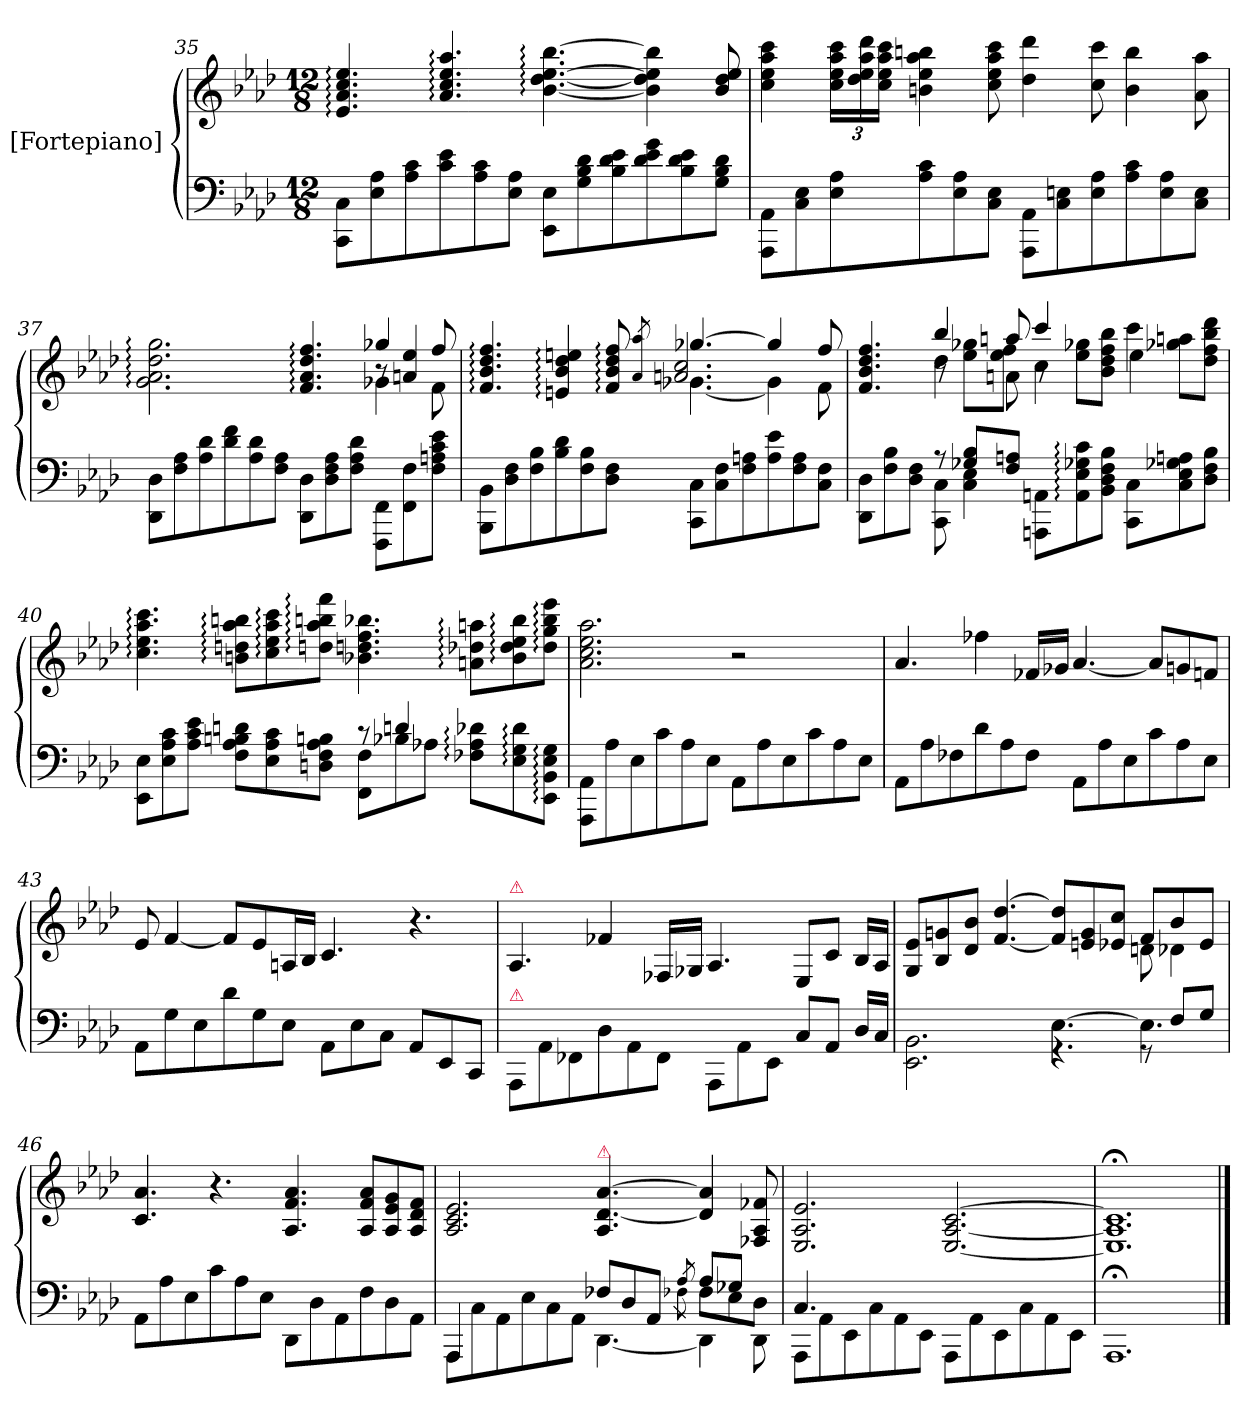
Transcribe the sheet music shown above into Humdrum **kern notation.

**kern	**kern
*part1	*part1
*staff2	*staff1
*I"[Fortepiano]	*
*clefF4	*clefG2
*k[b-e-a-d-]	*k[b-e-a-d-]
*M12/8	*M12/8
=35	=35
8CC\ 8C\L	4.e-:/ 4.a-:/ 4.cc:/ 4.ee-:/
8E-\ 8A-\	.
8A-\ 8c\	.
8c\ 8e-\	4.a-:/ 4.cc:/ 4.ee-:/ 4.aa-:/
8A-\ 8c\	.
8E-\ 8A-\J	.
8EE-\ 8E-\L	[4.b-:\ [4.dd-:\ [4.ee-:\ [4.bb-:\
8G\ 8B-\ 8d-\	.
8B-\ 8d-\ 8e-\	.
8d-\ 8e-\ 8g\	4b-]\ 4dd-]\ 4ee-]\ 4bb-]\
8B-\ 8d-\ 8e-\	.
8G\ 8B-\ 8d-\J	8b-/ 8dd-/ 8ee-/
=36	=36
8AAA-\ 8AA-\L	4cc\ 4ee-\ 4aa-\ 4ccc\
8C\ 8E-\	.
8E-\ 8A-\	24cc\ 24ee-\ 24aa-\ 24ccc\LL
.	24dd-\ 24ee-\ 24aa-\ 24ddd-\
.	24cc\ 24ee-\ 24aa-\ 24ccc\JJ
8A-\ 8c\	4bn\ 4ee-\ 4aa-\ 4bbn\
8E-\ 8A-\	.
8C\ 8E-\J	8cc\ 8ee-\ 8aa-\ 8ccc\
8AAA-\ 8AA-\L	4dd-\ 4ddd-\
8C\ 8En\	.
8E\ 8A-\	8cc\ 8ccc\
8A-\ 8c\	4b\ 4bb\
8E\ 8A-\	.
8C\ 8E\J	8a-\ 8aa-\
=37	=37
*	*^
*	*	*^
8DD-\ 8D-\L	2.g:\ 2.a-:\ 2.dd-:\ 2.gg:\	2.ryy	2.ryy
8F\ 8A-\	.	.	.
8A-\ 8d-\	.	.	.
8d-\ 8f\	.	.	.
8A-\ 8d-\	.	.	.
8F\ 8A-\J	.	.	.
8DD-\ 8D-\L	4.f:/ 4.a-:/ 4.dd-:/ 4.ff:/	4.ryy	4.ryy
8D-\ 8F\ 8A-\	.	.	.
8F\ 8A-\ 8d-\J	.	.	.
8FFF\ 8FF\L	4gg-X/	4g-X\	8r
8FF\ 8F\	.	.	4an/ 4ee-/
8F\ 8An\ 8c\ 8e-\J	8ff/	8f\	.
=38	=38	=38	=38
8BBB-\ 8BB-\L	4.f:/ 4.b-:/ 4.dd-:/ 4.ff:/	2.ryy	2.ryy
8D-\ 8F\	.	.	.
8F\ 8B-\	.	.	.
8B-\ 8d-\	4en:/ 4b-:/ 4dd-:/ 4een:/	.	.
8F\ 8B-\	.	.	.
8D-\ 8F\J	8f:/ 8b-:/ 8dd-:/ 8ff:/	.	.
.	8qa-/ 8qaa-/	.	.
8CC\ 8C\L	[4.gg-X/	[4.g-X\	2.an/ 2.cc/
8C\ 8F\	.	.	.
8F\ 8An\	.	.	.
8A\ 8e-\	4gg-/]	4g-\]	.
8F\ 8A\	.	.	.
8C\ 8F\J	8ff/	8f\	.
=39	=39	=39	=39
*^	*	*	*
8DD-\ 8D-\L	4.ryy	4.f/ 4.b-/ 4.dd-/ 4.ff/	4.ryy	4.ryy
8F\ 8B-\	.	.	.	.
8D-\ 8F\J	.	.	.	.
8r	8CC\ 8C\	4bb-/	4dd-\	8r
8G-X/ 8B-/L	4C\ 4E-\	.	.	8ee-\ 8gg-X\L
8F/ 8An/J	.	8aan/	8an\	8ee-\ 8ff\J
8AAAn\ 8AAn\L	4ryy	4ccc/	4cc\	8r
8AA:\ 8E-:\ 8G-X:\ 8c:\	.	.	.	8ee-\ 8gg-X\L
8BB-\ 8D-\ 8F\ 8B-\J	2ryy	8ryy	8ryy	8b-\ 8dd-\ 8ff\ 8bb-\J
8CC\ 8C\L	.	4ccc\	4ee-\	8ryy
8C\ 8E-\ 8G-X\ 8An\	.	.	.	8gg-X\ 8aan\L
8D-\ 8F\ 8B-\J	.	8ryy	8ryy	8dd-\ 8ff\ 8bb-\ 8ddd-\J
*	*	*v	*v	*v
=40	=40	=40
8EE-\ 8E-\L	2.ryy	4.cc:\ 4.ee-:\ 4.aa-:\ 4.ccc:\
8E-\ 8A-\ 8c\	.	.
8A-\ 8c\ 8e-\J	.	.
8F\ 8A-\ 8Bn\ 8dn\L	.	8bn:\ 8ddn:\ 8aa-:\ 8bbn:\L
8E-\ 8A-\ 8c\	.	8cc:\ 8ee-:\ 8aa-:\ 8ccc:\
8Dn\ 8F\ 8A-\ 8Bn\J	.	8ddn:\ 8aa-:\ 8bbn:\ 8fff:\J
8r	8FF\ 8F\L	4.b-X\ 4.ddn\ 4.ff\ 4.bb-X\
4dn/	8B-X\	.
.	8A-X\J	.
8F-X:\ 8A-:\ 8d-X:\L	8ryy	8an:\ 8dd-X:\ 8aan:\L
8E-:\ 8G:\ 8d-:\	4ryy	8b-:\ 8dd-:\ 8ee-:\ 8bb-:\
8EE-:\ 8BB-:\ 8E-:\ 8G:\J	.	8dd-:\ 8gg:\ 8bb-:\ 8eee-:\J
*v	*v	*
=41	=41
8AAA-\ 8AA-\L	2.a-\ 2.cc\ 2.ee-\ 2.aa-\
8A-\	.
8E-\	.
8c\	.
8A-\	.
8E-\J	.
!	!LO:N:vis=2
8AA-\L	2.r
8A-\	.
8E-\	.
8c\	.
8A-\	.
8E-\J	.
=42	=42
8AA-\L	4.a-/
8A-\	.
8F-X\	.
8d-\	4ff-X\
8A-\	.
8F-\J	16f-X/LL
.	16g-X/JJ
8AA-\L	[4.a-/
8A-\	.
8E-\	.
8c\	8a-/L]
8A-\	8gn/
8E-\J	8fn/J
=43	=43
8AA-\L	8e-/
8G\	[4f/
8E-\	.
8d-\	8f/L]
8G\	8e-/
8E-\J	16An/L
.	16B-/JJ
8AA-\L	4.c/
8E-\	.
8C\J	.
8AA-/L	4.r
8EE-/	.
8CC/J	.
=44	=44
!	!LO:TX:a:color=crimson:t=⚠
!LO:TX:a:color=crimson:t=⚠	!
8AAA-\L	4.A-/
8AA-\	.
8FF-X\	.
8D-\	4f-X/
8AA-\	.
8FF-\J	16F-X/LL
.	16G-X/JJ
8AAA-\L	4.A-/
8AA-\	.
8EE-\J	.
8CL	8E-/L
8AA-J	8c/J
16D-LL	16B-/LL
16CJJ	16A-/JJ
=45	=45
*^	*^
2.EE-\ 2.BB-\	2.ryy	8G/ 8e-/L	2.ryy
.	.	8B-/ 8gn/	.
.	.	8d-/ 8b-/J	.
.	.	[4.f/ [4.dd-/	.
[4.E-\	4.r	8f]/ 8dd-]/L	4.ryy
.	.	8en/ 8g/	.
.	.	8e-X/ 8cc/J	.
4.E-\]	8r	8f/L	8dn\
.	8F/L	8b-/	4d-X\
.	8G/J	8e-/J	.
*v	*v	*	*
*	*v	*v
=46	=46
8AA-\L	4.c/ 4.a-/
8A-\	.
8E-\	.
8c\	4.r
8A-\	.
8E-\J	.
8DD-\L	4.A-/ 4.f/ 4.a-/
8D-\	.
8AA-\	.
8F\	8A-/ 8f/ 8a-/L
8D-\	8A-/ 8e-/ 8g/
8AA-\J	8A-/ 8d-/ 8f/J
=47	=47
*^	*
*	*^	*
4AAA-/	8AAA-\L	2.ryy	2.A-/ 2.c/ 2.e-/
.	8C\	.	.
4ryy	8AA-\	.	.
.	8E-\	.	.
4ryy	8C\	.	.
.	8AA-\J	.	.
!	!	!	!LO:TX:a:color=crimson:t=⚠
8F-X/L	[4.DD-\	4.ryy	4.A-/ [4.d-/ [4.a-/
8D-/	.	.	.
8AA-/J	.	.	.
8qF-X\	.	8qA-/	.
8F-\L	4DD-\]	8A-/L	4d-]/ 4a-]/
8E-\	.	8G-X/J	.
8D-\J	8DD-\	8ryy	8F-X/ 8A-/ 8f-X/
*	*v	*v	*
=48	=48	=48
4.C/	8AAA-\L	2.E-/ 2.A-/ 2.e-/
.	8AA-\	.
.	8EE-\	.
4.ryy	8C\	.
.	8AA-\	.
.	8EE-\J	.
2.ryy	8AAA-\L	[2.E-/ [2.A-/ [2.c/
.	8AA-\	.
.	8EE-\	.
.	8C\	.
.	8AA-\	.
.	8EE-\J	.
*v	*v	*
=49	=49
1.AAA-;\	1.E-];</ 1.A-];</ 1.c];</
==	==
*-	*-
